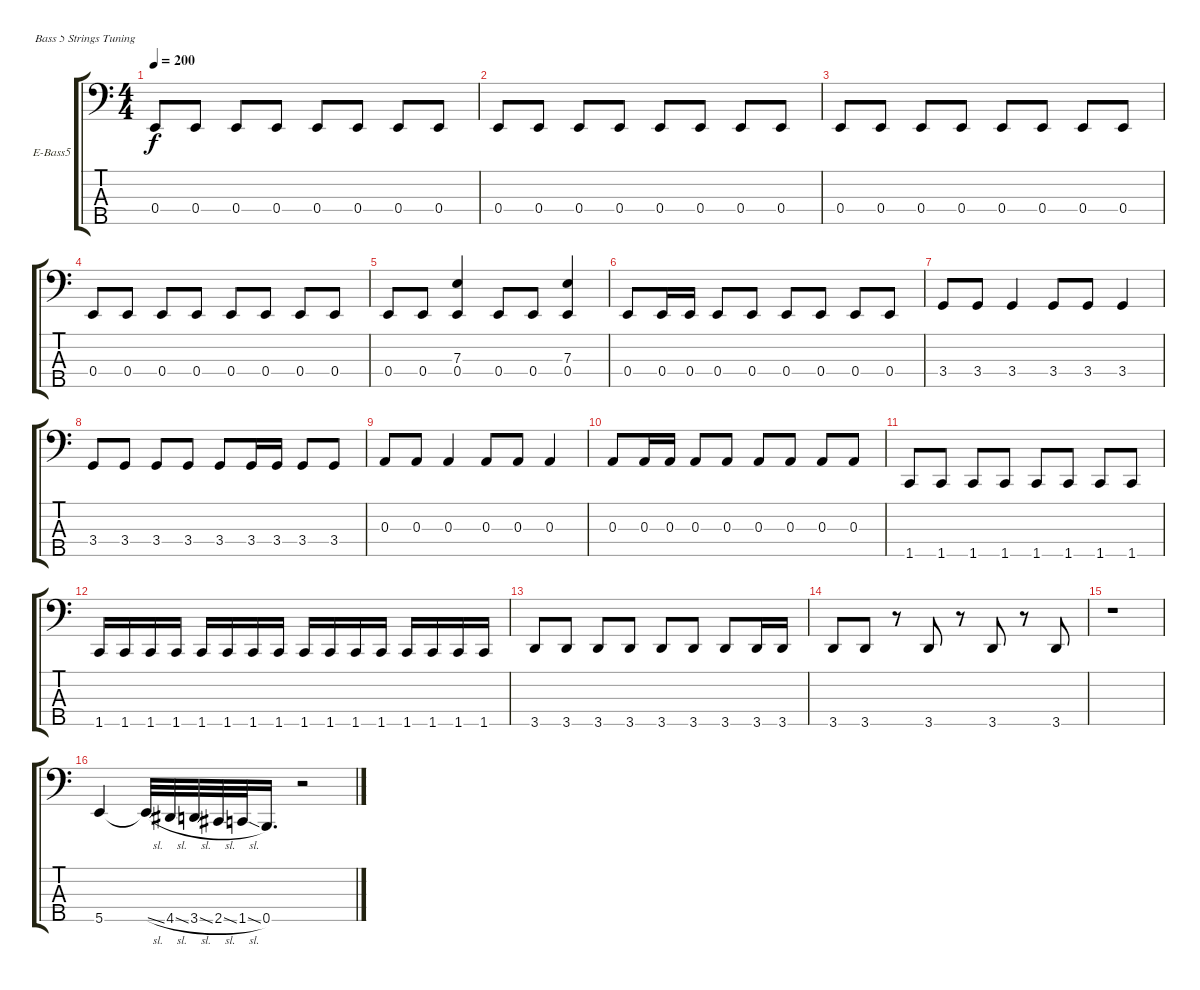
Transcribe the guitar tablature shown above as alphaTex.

\defaultSystemsLayout 4
\bracketExtendMode groupsimilarinstruments
\firstSystemTrackNameOrientation horizontal
\otherSystemsTrackNameOrientation horizontal
\track ("Bass" "E-Bass5") {instrument electricbassfinger}
\staff {score tabs}
\tuning (G2 D2 A1 E1 B0)
\ts (4 4)
\tempo 200
\clef f4
\ks c
0.4.8{dy f} 0.4.8 0.4.8 0.4.8 0.4.8 0.4.8 0.4.8 0.4.8 |
0.4.8 0.4.8 0.4.8 0.4.8 0.4.8 0.4.8 0.4.8 0.4.8 |
0.4.8 0.4.8 0.4.8 0.4.8 0.4.8 0.4.8 0.4.8 0.4.8 |
0.4.8 0.4.8 0.4.8 0.4.8 0.4.8 0.4.8 0.4.8 0.4.8 |
0.4.8 0.4.8 (0.4 7.3).4 0.4.8 0.4.8 (0.4 7.3).4 |
0.4.8 0.4.16 0.4.16 0.4.8 0.4.8 0.4.8 0.4.8 0.4.8 0.4.8 |
3.4.8 3.4.8 3.4.4 3.4.8 3.4.8 3.4.4 |
3.4.8 3.4.8 3.4.8 3.4.8 3.4.8 3.4.16 3.4.16 3.4.8 3.4.8 |
0.3.8 0.3.8 0.3.4 0.3.8 0.3.8 0.3.4 |
0.3.8 0.3.16 0.3.16 0.3.8 0.3.8 0.3.8 0.3.8 0.3.8 0.3.8 |
1.5.8 1.5.8 1.5.8 1.5.8 1.5.8 1.5.8 1.5.8 1.5.8 |
1.5.16 1.5.16 1.5.16 1.5.16 1.5.16 1.5.16 1.5.16 1.5.16 1.5.16 1.5.16 1.5.16 1.5.16 1.5.16 1.5.16 1.5.16 1.5.16 |
3.5.8 3.5.8 3.5.8 3.5.8 3.5.8 3.5.8 3.5.8 3.5.16 3.5.16 |
3.5.8 3.5.8 r.8 3.5.8 r.8 3.5.8 r.8 3.5.8 |
r.1 |
5.5.4 5.5{sl t}.32 4.5{sl}.32 3.5{sl}.32 2.5{sl}.32 1.5{sl}.32 0.5.16{d} r.2
